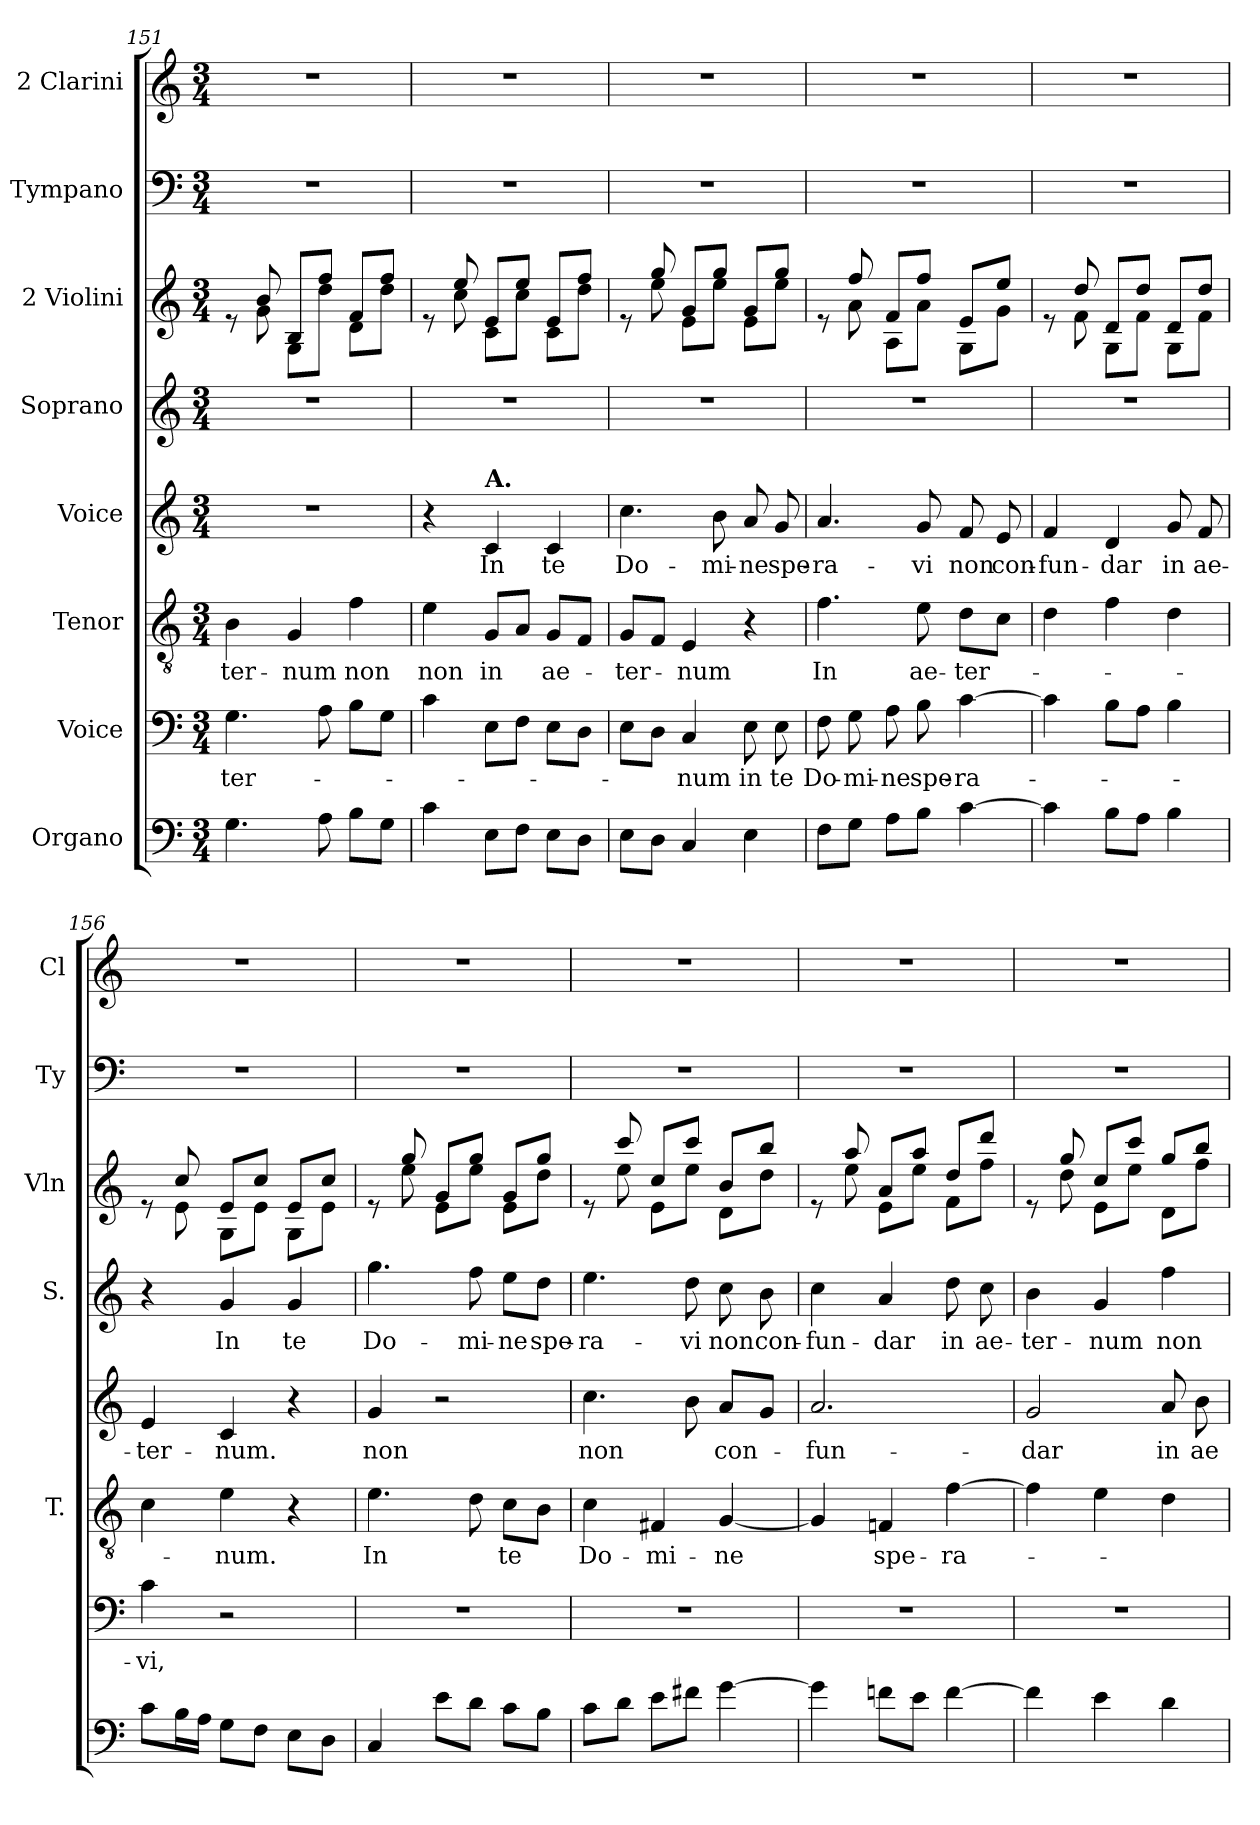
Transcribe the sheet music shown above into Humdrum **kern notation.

**kern	**kern	**text	**kern	**text	**kern	**text	**kern	**text	**kern	**kern	**kern
*part8	*part7	*part7	*part6	*part6	*part5	*part5	*part4	*part4	*part3	*part2	*part1
*staff8	*staff7	*staff7	*staff6	*staff6	*staff5	*staff5	*staff4	*staff4	*staff3	*staff2	*staff1
*I"Organo	*I"Voice	*	*I"Tenor	*	*I"Voice	*	*I"Soprano	*	*I"2 Violini	*I"Tympano	*I"2 Clarini
*	*	*	*I'T.	*	*	*	*I'S.	*	*I'Vln	*I'Ty	*I'Cl
*clefF4	*clefF4	*	*clefGv2	*	*clefG2	*	*clefG2	*	*clefG2	*clefF4	*clefG2
*k[]	*k[]	*	*k[]	*	*k[]	*	*k[]	*	*k[]	*k[]	*k[]
*M3/4	*M3/4	*	*M3/4	*	*M3/4	*	*M3/4	*	*M3/4	*M3/4	*M3/4
=151	=151	=151	=151	=151	=151	=151	=151	=151	=151	=151	=151
!	!	!LO:LY:b	!	!LO:LY:b	!	!	!	!	!	!	!
*	*	*	*	*	*	*	*	*	*^	*	*
4.G\	4.G\	-ter-	4B\	-ter-	2.r	.	2.r	.	8re	8ryy	2.r	2.r
.	.	.	.	.	.	.	.	.	8b/	8g\	.	.
!	!	!	!	!LO:LY:b	!	!	!	!	!	!	!	!
.	.	.	4G/	-num	.	.	.	.	8B/L	8G\L	.	.
8A\	8A\	.	.	.	.	.	.	.	8ff/J	8dd\J	.	.
!	!	!	!	!LO:LY:b	!	!	!	!	!	!	!	!
8B\L	8B\L	.	4f\	non	.	.	.	.	8f/L	8d\L	.	.
8G\J	8G\J	.	.	.	.	.	.	.	8ff/J	8dd\J	.	.
=152	=152	=152	=152	=152	=152	=152	=152	=152	=152	=152	=152	=152
!	!	!	!	!LO:LY:b	!	!	!	!	!	!	!	!
4c\	4c\	.	4e\	non	4r	.	2.r	.	8re	8ryy	2.r	2.r
.	.	.	.	.	.	.	.	.	8ee/	8cc\	.	.
!	!	!	!	!	!LO:TX:a:B:t=A.	!	!	!	!	!	!	!
!	!	!	!	!LO:LY:b	!	!LO:LY:b	!	!	!	!	!	!
8E\L	8E\L	.	8G/L	in	4c/	In	.	.	8e/L	8c\L	.	.
8F\J	8F\J	.	8A/J	.	.	.	.	.	8ee/J	8cc\J	.	.
!	!	!	!	!LO:LY:b	!	!LO:LY:b	!	!	!	!	!	!
8E\L	8E\L	.	8G/L	ae-	4c/	te	.	.	8e/L	8c\L	.	.
8D\J	8D\J	.	8F/J	.	.	.	.	.	8ff/J	8dd\J	.	.
=153	=153	=153	=153	=153	=153	=153	=153	=153	=153	=153	=153	=153
!	!	!	!	!LO:LY:b	!	!LO:LY:b	!	!	!	!	!	!
8E\L	8E\L	.	8G/L	-ter-	4.cc\	Do-	2.r	.	8re	8ryy	2.r	2.r
8D\J	8D\J	.	8F/J	.	.	.	.	.	8gg/	8ee\	.	.
!	!	!LO:LY:b	!	!LO:LY:b	!	!	!	!	!	!	!	!
4C/	4C/	-num	4E/	-num	.	.	.	.	8g/L	8e\L	.	.
!	!	!	!	!	!	!LO:LY:b	!	!	!	!	!	!
.	.	.	.	.	8b\	-mi-	.	.	8gg/J	8ee\J	.	.
!	!	!LO:LY:b	!	!	!	!LO:LY:b	!	!	!	!	!	!
4E\	8E\	in	4r	.	8a/	-ne	.	.	8g/L	8e\L	.	.
!	!	!LO:LY:b	!	!	!	!LO:LY:b	!	!	!	!	!	!
.	8E\	te	.	.	8g/	spe-	.	.	8gg/J	8ee\J	.	.
!!LO:PB:g=z
=154	=154	=154	=154	=154	=154	=154	=154	=154	=154	=154	=154	=154
!	!	!LO:LY:b	!	!LO:LY:b	!	!LO:LY:b	!	!	!	!	!	!
8F\L	8F\	Do-	4.f\	In	4.a/	-ra-	2.r	.	8re	8ryy	2.r	2.r
!	!	!LO:LY:b	!	!	!	!	!	!	!	!	!	!
8G\J	8G\	-mi-	.	.	.	.	.	.	8ff/	8a\	.	.
!	!	!LO:LY:b	!	!	!	!	!	!	!	!	!	!
8A\L	8A\	-ne	.	.	.	.	.	.	8f/L	8A\L	.	.
!	!	!LO:LY:b	!	!LO:LY:b	!	!LO:LY:b	!	!	!	!	!	!
8B\J	8B\	spe-	8e\	ae-	8g/	-vi	.	.	8ff/J	8a\J	.	.
!	!	!LO:LY:b	!	!LO:LY:b	!	!LO:LY:b	!	!	!	!	!	!
[4c\	[4c\	-ra-	8d\L	-ter-	8f/	non	.	.	8e/L	8G\L	.	.
!	!	!	!	!	!	!LO:LY:b	!	!	!	!	!	!
.	.	.	8c\J	.	8e/	con-	.	.	8ee/J	8g\J	.	.
=155	=155	=155	=155	=155	=155	=155	=155	=155	=155	=155	=155	=155
!	!	!	!	!	!	!LO:LY:b	!	!	!	!	!	!
4c\]	4c\]	.	4d\	.	4f/	-fun-	2.r	.	8re	8ryy	2.r	2.r
.	.	.	.	.	.	.	.	.	8dd/	8f\	.	.
!	!	!	!	!	!	!LO:LY:b	!	!	!	!	!	!
8B\L	8B\L	.	4f\	.	4d/	-dar	.	.	8d/L	8G\L	.	.
8A\J	8A\J	.	.	.	.	.	.	.	8dd/J	8f\J	.	.
!	!	!	!	!	!	!LO:LY:b	!	!	!	!	!	!
4B\	4B\	.	4d\	.	8g/	in	.	.	8d/L	8G\L	.	.
!	!	!	!	!	!	!LO:LY:b	!	!	!	!	!	!
.	.	.	.	.	8f/	ae-	.	.	8dd/J	8f\J	.	.
=156	=156	=156	=156	=156	=156	=156	=156	=156	=156	=156	=156	=156
!	!	!LO:LY:b	!	!	!	!LO:LY:b	!	!	!	!	!	!
8c\L	4c\	-vi,	4c\	.	4e/	-ter-	4r	.	8re	8ryy	2.r	2.r
16B\L	.	.	.	.	.	.	.	.	8cc/	8e\	.	.
16A\JJ	.	.	.	.	.	.	.	.	.	.	.	.
!	!	!	!	!LO:LY:b	!	!LO:LY:b	!	!LO:LY:b	!	!	!	!
8G\L	2r	.	4e\	-num.	4c/	-num.	4g/	In	8e/L	8G\L	.	.
8F\J	.	.	.	.	.	.	.	.	8cc/J	8e\J	.	.
!	!	!	!	!	!	!	!	!LO:LY:b	!	!	!	!
8E\L	.	.	4r	.	4r	.	4g/	te	8e/L	8G\L	.	.
8D\J	.	.	.	.	.	.	.	.	8cc/J	8e\J	.	.
=157	=157	=157	=157	=157	=157	=157	=157	=157	=157	=157	=157	=157
!	!	!	!	!LO:LY:b	!	!LO:LY:b	!	!LO:LY:b	!	!	!	!
4C/	2.r	.	4.e\	-In	4g/	non	4.gg\	Do-	8re	8ryy	2.r	2.r
.	.	.	.	.	.	.	.	.	8gg/	8ee\	.	.
8e\L	.	.	.	.	2r	.	.	.	8g/L	8e\L	.	.
!	!	!	!	!	!	!	!	!LO:LY:b	!	!	!	!
8d\J	.	.	8d\	.	.	.	8ff\	-mi-	8gg/J	8ee\J	.	.
!	!	!	!	!LO:LY:b	!	!	!	!LO:LY:b	!	!	!	!
8c\L	.	.	8c\L	te	.	.	8ee\L	-ne	8g/L	8e\L	.	.
!	!	!	!	!	!	!	!	!LO:LY:b	!	!	!	!
8B\J	.	.	8B\J	.	.	.	8dd\J	spe-	8gg/J	8dd\J	.	.
!!LO:PB:g=z
=158	=158	=158	=158	=158	=158	=158	=158	=158	=158	=158	=158	=158
!	!	!	!	!LO:LY:b	!	!LO:LY:b	!	!LO:LY:b	!	!	!	!
8c\L	2.r	.	4c\	Do-	4.cc\	non	4.ee\	-ra-	8re	8ryy	2.r	2.r
8d\J	.	.	.	.	.	.	.	.	8ccc/	8ee\	.	.
!	!	!	!	!LO:LY:b	!	!	!	!	!	!	!	!
8e\L	.	.	4F#X/	-mi-	.	.	.	.	8cc/L	8e\L	.	.
!	!	!	!	!	!	!	!	!LO:LY:b	!	!	!	!
8f#X\J	.	.	.	.	8b\	.	8dd\	-vi	8ccc/J	8ee\J	.	.
!	!	!	!	!LO:LY:b	!	!LO:LY:b	!	!LO:LY:b	!	!	!	!
[4g\	.	.	[4G/	-ne	8a/L	con-	8cc\	non	8b/L	8d\L	.	.
!	!	!	!	!	!	!	!	!LO:LY:b	!	!	!	!
.	.	.	.	.	8g/J	.	8b\	con-	8bb/J	8dd\J	.	.
=159	=159	=159	=159	=159	=159	=159	=159	=159	=159	=159	=159	=159
!	!	!	!	!	!	!LO:LY:b	!	!LO:LY:b	!	!	!	!
4g\]	2.r	.	4G/]	.	2.a/	-fun-	4cc\	-fun-	8re	8ryy	2.r	2.r
.	.	.	.	.	.	.	.	.	8aa/	8ee\	.	.
!	!	!	!	!LO:LY:b	!	!	!	!LO:LY:b	!	!	!	!
8fn\L	.	.	4Fn/	spe-	.	.	4a/	-dar	8a/L	8e\L	.	.
8e\J	.	.	.	.	.	.	.	.	8aa/J	8ee\J	.	.
!	!	!	!	!LO:LY:b	!	!	!	!LO:LY:b	!	!	!	!
[4f\	.	.	[4f\	-ra-	.	.	8dd\	in	8dd/L	8f\L	.	.
!	!	!	!	!	!	!	!	!LO:LY:b	!	!	!	!
.	.	.	.	.	.	.	8cc\	ae-	8ddd/J	8ff\J	.	.
=160	=160	=160	=160	=160	=160	=160	=160	=160	=160	=160	=160	=160
!	!	!	!	!	!	!LO:LY:b	!	!LO:LY:b	!	!	!	!
4f\]	2.r	.	4f\]	.	2g/	-dar	4b\	-ter-	8re	8ryy	2.r	2.r
.	.	.	.	.	.	.	.	.	8gg/	8dd\	.	.
!	!	!	!	!	!	!	!	!LO:LY:b	!	!	!	!
4e\	.	.	4e\	.	.	.	4g/	-num	8cc/L	8e\L	.	.
.	.	.	.	.	.	.	.	.	8ccc/J	8ee\J	.	.
!	!	!	!	!	!	!LO:LY:b	!	!LO:LY:b	!	!	!	!
4d\	.	.	4d\	.	8a/	in	4ff\	non	8gg/L	8d\L	.	.
!	!	!	!	!	!	!LO:LY:b	!	!	!	!	!	!
.	.	.	.	.	8b\	ae-	.	.	8bb/J	8ff\J	.	.
*	*	*	*	*	*	*	*	*	*v	*v	*	*
=	=	=	=	=	=	=	=	=	=	=	=
*-	*-	*-	*-	*-	*-	*-	*-	*-	*-	*-	*-
